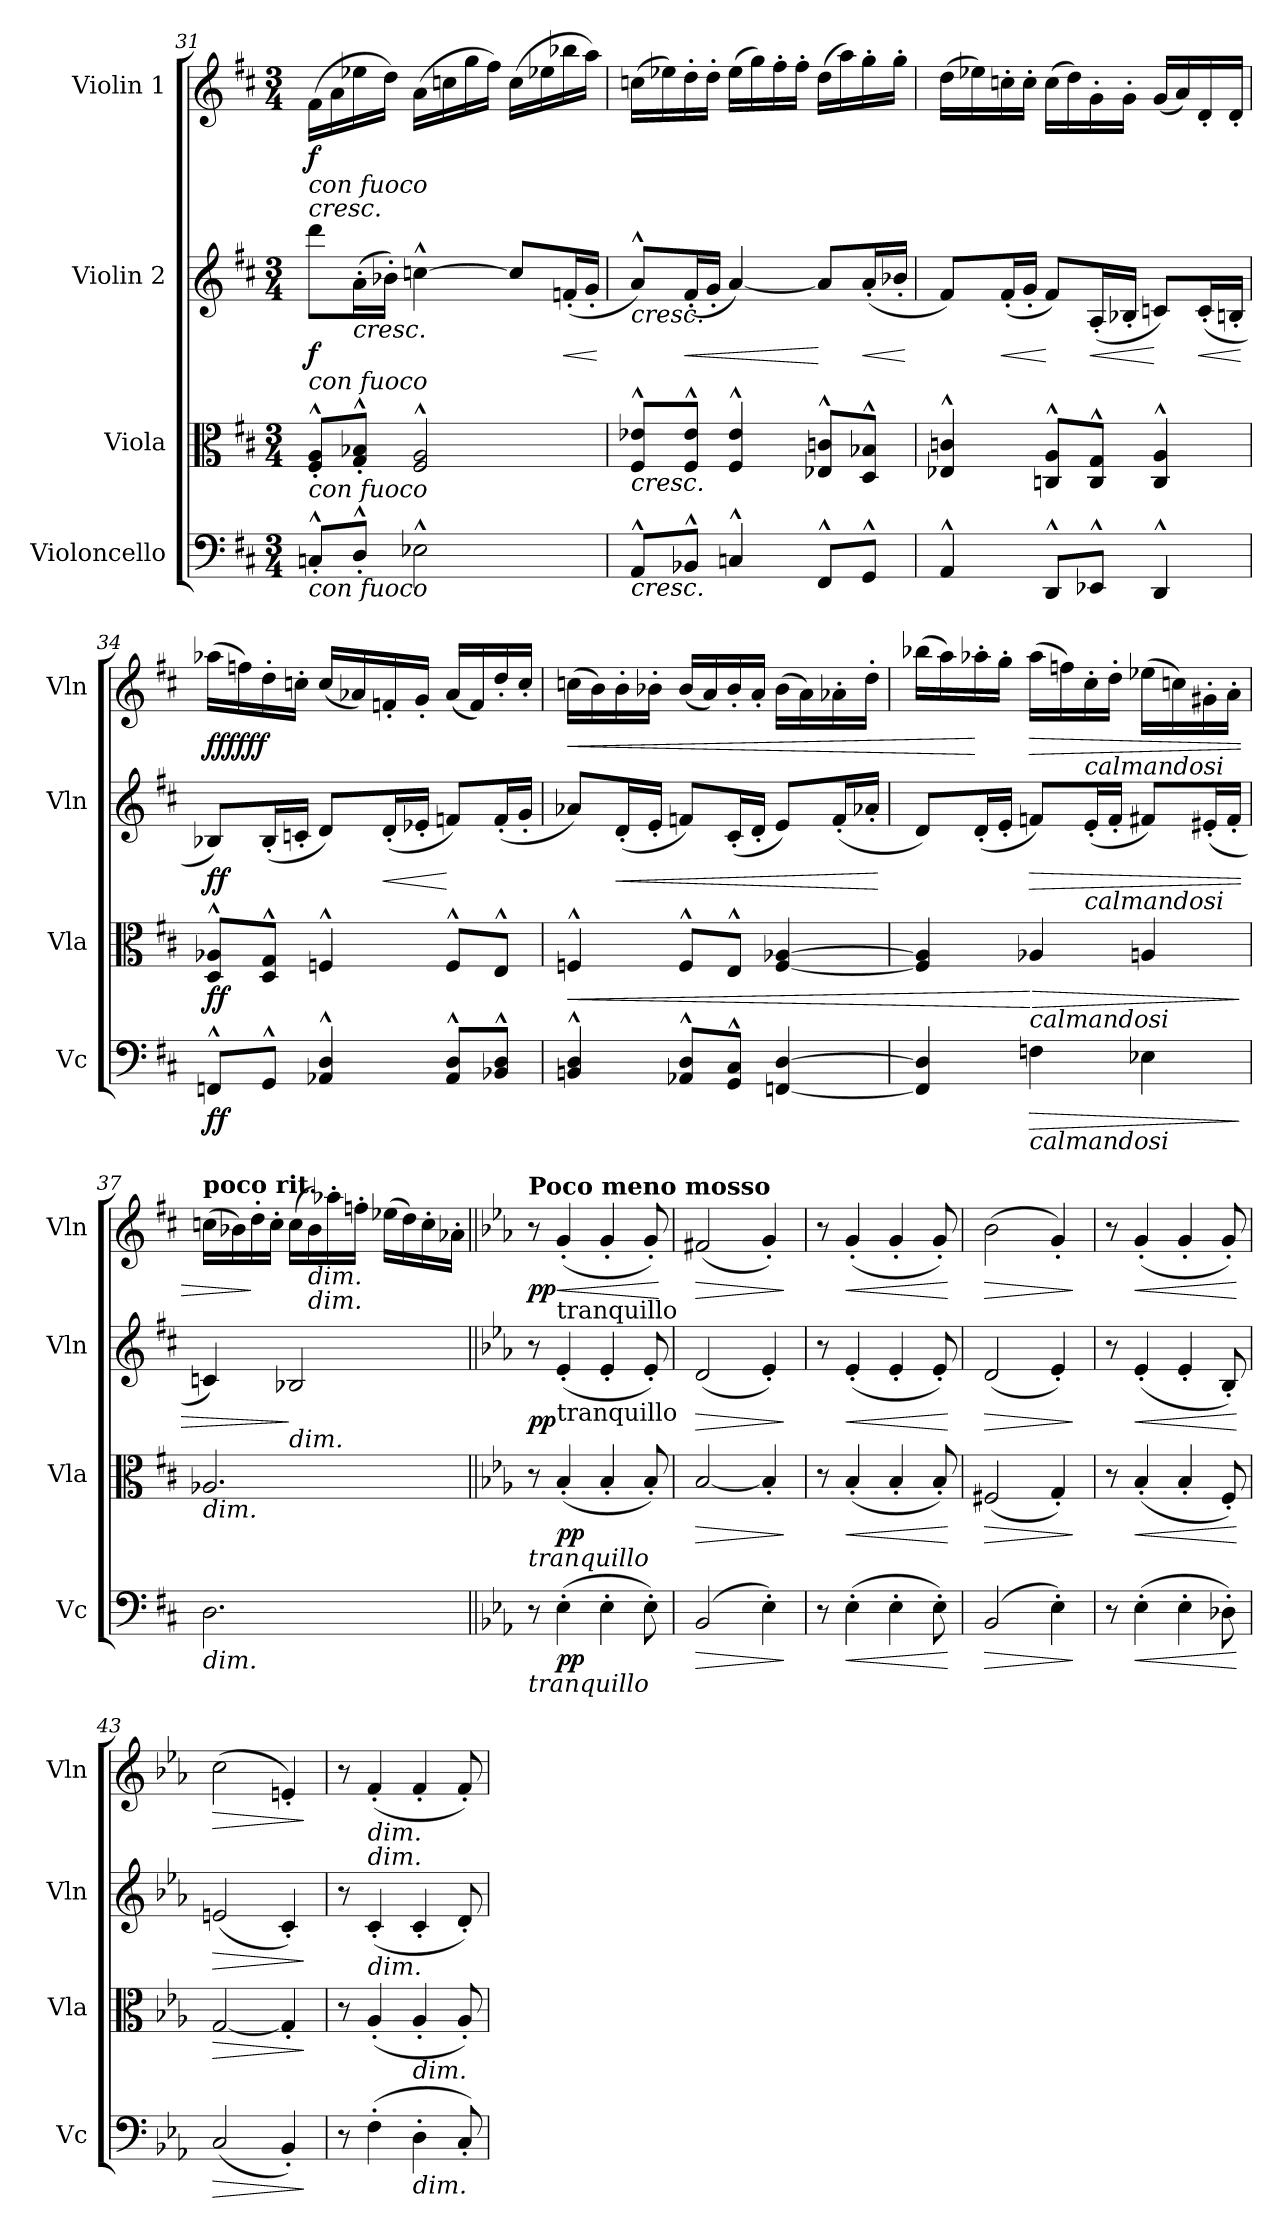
**kern	**dynam	**kern	**dynam	**kern	**dynam	**kern	**dynam
*part4	*part4	*part3	*part3	*part2	*part2	*part1	*part1
*staff4	*staff4	*staff3	*staff3	*staff2	*staff2	*staff1	*staff1
*I"Violoncello	*	*I"Viola	*	*I"Violin 2	*	*I"Violin 1	*
*I'Vc	*	*I'Vla	*	*I'Vln	*	*I'Vln	*
*clefF4	*	*clefC3	*	*clefG2	*	*clefG2	*
*k[f#c#]	*	*k[f#c#]	*	*k[f#c#]	*	*k[f#c#]	*
*M3/4	*	*M3/4	*	*M3/4	*	*M3/4	*
=31	=31	=31	=31	=31	=31	=31	=31
!	!	!	!	!	!	!LO:TX:b:i:t=con fuoco	!
!	!	!	!	!	!	!LO:TX:b:i:t=cresc.	!
!	!	!	!	!LO:TX:b:i:t=con fuoco	!	!	!
!	!	!LO:TX:b:i:t=con fuoco	!	!	!	!	!
!LO:TX:b:i:t=con fuoco	!	!	!	!	!	!	!
!	!	!	!	!	!LO:DY:b	!	!LO:DY:b
8Cn'^^/L	.	8F#/'^^ 8A/'^^L	.	8ddd\L	f	(16f#\LL	f
.	.	.	.	.	.	16a\	.
!	!	!	!	!LO:TX:b:i:t=cresc.	!	!	!
8D'^^/J	.	8G/'^^ 8B-X/'^^J	.	(>16a'\L	.	16ee-X\	.
.	.	.	.	16b-X'\JJ)	.	16dd\JJ)	.
2E-X^^\	.	2F#/^^ 2A/^^	.	[<4ccn^^\	.	(>16a\LL	.
.	.	.	.	.	.	16ccn\	.
.	.	.	.	.	.	16gg\	.
.	.	.	.	.	.	16ff#\JJ)	.
.	.	.	.	8cc/L]	.	(>16cc\LL	.
.	.	.	.	.	.	16ee-X\	.
!	!	!	!	!	!LO:HP:b	!	!
.	.	.	.	(16fn'/L	<	16bb-X\	.
.	.	.	.	16g'/JJ	.	16aa\JJ)	.
.	.	.	.	.	[	.	.
!!LO:LB:g=z
=32	=32	=32	=32	=32	=32	=32	=32
!	!	!	!	!LO:TX:b:i:t=cresc.	!	!	!
!	!	!LO:TX:b:i:t=cresc.	!	!	!	!	!
!LO:TX:b:i:t=cresc.	!	!	!	!	!	!	!
8AA^^/L	.	8F#/^^ 8e-X/^^L	.	8a^^/L)	.	(16ccn\LL	.
.	.	.	.	.	.	16ee-X\)	.
!	!	!	!	!	!LO:HP:b	!	!
8BB-X^^/J	.	8F#/^^ 8e-/^^J	.	(<16f#'/L	<	16dd'\	.
.	.	.	.	16g'/JJ	.	16dd'\JJ	.
4Cn^^/	.	4F#/^^ 4e-/^^	.	[<4a/)	.	(>16ee-\LL	.
.	.	.	.	.	.	16gg\)	.
.	.	.	.	.	.	16ff#'\	.
.	.	.	.	.	.	16ff#'\JJ	.
8FF#^^/L	.	8E-X/^^ 8cn/^^L	.	8a/L]	[	(>16dd\LL	.
.	.	.	.	.	.	16aa\)	.
!	!	!	!	!	!LO:HP:b	!	!
8GG^^/J	.	8D/^^ 8B-X/^^J	.	(<16a'/L	<	16gg'\	.
.	.	.	.	16b-X'/JJ	.	16gg'\JJ	.
.	.	.	.	.	[	.	.
=33	=33	=33	=33	=33	=33	=33	=33
4AA^^/	.	4E-X/^^ 4cn/^^	.	8f#/L)	.	(>16dd\LL	.
.	.	.	.	.	.	16ee-X\)	.
!	!	!	!	!	!LO:HP:b	!	!
.	.	.	.	(16f#'/L	<	16ccn'\	.
.	.	.	.	16g'/JJ	.	16cc'\JJ	.
8DD^^/L	.	8Cn/^^ 8A/^^L	.	8f#/L)	[	(>16cc\LL	.
.	.	.	.	.	.	16dd\)	.
!	!	!	!	!	!LO:HP:b	!	!
8EE-X^^/J	.	8C/^^ 8G/^^J	.	(<16A'/L	<	16g'\	.
.	.	.	.	16B-X'/JJ	.	16g'\JJ	.
4DD^^/	.	4C/^^ 4A/^^	.	8cn/L)	[	(<16g/LL	.
.	.	.	.	.	.	16a/)	.
!	!	!	!	!	!LO:HP:b	!	!
.	.	.	.	(<16c'/L	<	16d'/	.
.	.	.	.	16Bn'/JJ	.	16d'/JJ	.
.	.	.	.	.	[	.	.
=34	=34	=34	=34	=34	=34	=34	=34
!	!LO:DY:b	!	!LO:DY:b	!	!LO:DY:b	!	!LO:DY:b
!	!	!	!	!	!	!	!LO:DY:n=1:b
!	!	!	!	!	!	!	!LO:DY:n=2:b
8FFn^^/L	ff	8D/^^ 8A-X/^^L	ff	8B-X/L)	ff	(>16aa-X\LL	ff ff ff
.	.	.	.	.	.	16ffn\)	.
8GG^^/J	.	8D/^^ 8G/^^J	.	(<16B-'/L	.	16dd'\	.
.	.	.	.	16cn'/JJ	.	16ccn'\JJ	.
4AA-X/^^ 4D/^^	.	4Fn^^/	.	8d/L)	.	(<16cc/LL	.
.	.	.	.	.	.	16a-X/)	.
!	!	!	!	!	!LO:HP:b	!	!
.	.	.	.	(<16d'/L	<	16fn'/	.
.	.	.	.	16e-X'/JJ	.	16g'/JJ	.
8AA-/^^ 8D/^^L	.	8F^^/L	.	8fn/L)	[	(<16a-/LL	.
.	.	.	.	.	.	16f/)	.
8BB-X/^^ 8D/^^J	.	8E^^/J	.	(16f'/L	.	16dd'/	.
.	.	.	.	16g'/JJ	.	16cc'/JJ	.
=35	=35	=35	=35	=35	=35	=35	=35
!	!	!	!LO:HP:b	!	!	!	!LO:HP:b
4BBn/^^ 4D/^^	.	4Fn^^/	<	8a-X/L)	.	(>16ccn\LL	<
.	.	.	.	.	.	16b\)	.
!	!	!	!	!	!LO:HP:b	!	!
.	.	.	.	(<16d'/L	<	16b'\	.
.	.	.	.	16e'/JJ	.	16b-X'\JJ	.
8AA-X/^^ 8D/^^L	.	8F^^/L	.	8fn/L)	.	(<16b-/LL	.
.	.	.	.	.	.	16a/)	.
8GG/^^ 8C#/^^J	.	8E^^/J	.	(<16c#'/L	.	16b-'/	.
.	.	.	.	16d'/JJ	.	16a'/JJ	.
[<4FFn/ [>4D/	.	[<4F/ [>4A-X/	.	8e/L)	.	(>16b-\LL	.
.	.	.	.	.	.	16a\)	.
.	.	.	.	(16f'/L	.	16a-X'\	.
.	.	.	.	16a-X'/JJ	.	16dd'\JJ	.
.	.	.	.	.	[	.	.
!!LO:LB:g=z
=36	=36	=36	=36	=36	=36	=36	=36
4FF/] 4D/]	.	4F/] 4A-/]	.	8d/L)	.	(>16bb-X\LL	.
.	.	.	.	.	.	16aa\)	.
.	.	.	.	(<16d'/L	.	16aa-X'\	[
.	.	.	.	16e'/JJ	.	16gg'\JJ	.
!	!	!LO:TX:b:i:t=calmandosi	!	!	!	!	!
!LO:TX:b:i:t=calmandosi	!	!	!	!	!	!	!
!	!LO:HP:b	!	!LO:HP:n=1:b	!	!LO:HP:b	!	!LO:HP:b
4Fn\	>	4A-X/	[ >	8fn/L)	>	(>16aa-\LL	>
.	.	.	.	.	.	16ffn\)	.
!	!	!	!	!	!	!LO:TX:b:i:t=calmandosi	!
!	!	!	!	!LO:TX:b:i:t=calmandosi	!	!	!
.	.	.	.	(<16e'/L	.	16cc#'\	.
.	.	.	.	16f'/JJ	.	16dd'\JJ	.
4E-X\	.	4An/	.	8f#X/L)	.	(>16ee-X\LL	.
.	.	.	.	.	.	16ccn\)	.
.	.	.	.	(<16e#X'/L	.	16g#X'\	.
.	.	.	.	16f#'/JJ	.	16a'\JJ	.
.	]	.	]	.	.	.	.
=37	=37	=37	=37	=37	=37	=37	=37
*	*	*	*	*	*	*^	*
!	!	!	!	!	!	!LO:TX:a:B:t=poco rit.	!	!
!	!	!LO:TX:b:i:t=dim.	!	!	!	!	!	!
!LO:TX:b:i:t=dim.	!	!	!	!	!	!	!	!
2.D\	.	2.A-X/	.	4cn/)	.	(16ccn\LL	4ryy	.
.	.	.	.	.	.	16b-X\)	.	.
.	.	.	.	.	.	16dd'\	.	]
.	.	.	.	.	.	16cc'\JJ	.	.
!	!	!	!	!LO:TX:b:i:t=dim.	!	!	!	!
.	.	.	.	2B-X/	]	(16cc\LL	4ryy	.
!	!	!	!	!	!	!LO:TX:b:i:t=dim.	!	!
!	!	!	!	!	!	!LO:TX:b:i:t=dim.	!	!
.	.	.	.	.	.	16b-\)	.	.
.	.	.	.	.	.	16aa-X'\	.	.
.	.	.	.	.	.	16ffn'\JJ	.	.
.	.	.	.	.	.	(16ee-X\LL	4ryy	.
.	.	.	.	.	.	16dd\)	.	.
.	.	.	.	.	.	16cc'\	.	.
.	.	.	.	.	.	16a-X'\JJ	.	.
*	*	*	*	*	*	*v	*v	*
=38||	=38||	=38||	=38||	=38||	=38||	=38||	=38||
*k[b-e-a-]	*	*k[b-e-a-]	*	*k[b-e-a-]	*	*k[b-e-a-]	*
!	!	!	!	!	!	!LO:TX:a:B:t=Poco meno mosso	!
!	!	!LO:TX:b:i:t=tranquillo	!	!	!	!	!
!LO:TX:b:i:t=tranquillo	!	!	!	!	!	!	!
!	!	!	!	!	!LO:DY:b	!	!LO:DY:b
8r	.	8r	.	8r	pp	8r	pp
!	!	!	!	!	!	!LO:TX:b:t=tranquillo	!
!	!	!	!	!LO:TX:b:t=tranquillo	!	!	!
!	!LO:DY:b	!	!LO:DY:b	!	!	!	!LO:HP:b
(4E-'\	pp	(4B-'/	pp	(4e-'/	.	(4g'/	<
4E-'\	.	4B-'/	.	4e-'/	.	4g'/	.
8E-'\)	.	8B-'/)	.	8e-'/)	.	8g'/)	.
.	.	.	.	.	.	.	[
=39	=39	=39	=39	=39	=39	=39	=39
!	!LO:HP:b	!	!LO:HP:b	!	!LO:HP:b	!	!LO:HP:b
(2BB-/	>	[<2B-/	>	(<2d/	>	(2f#X/	>
4E-'\)	.	4B-'/]	.	4e-'/)	.	4g'/)	.
.	]	.	]	.	]	.	]
=40	=40	=40	=40	=40	=40	=40	=40
8r	.	8r	.	8r	.	8r	.
!	!LO:HP:b	!	!LO:HP:b	!	!LO:HP:b	!	!LO:HP:b
(4E-'\	<	(4B-'/	<	(4e-'/	<	(4g'/	<
4E-'\	.	4B-'/	.	4e-'/	.	4g'/	.
8E-'\)	.	8B-'/)	.	8e-'/)	.	8g'/)	.
.	[	.	[	.	[	.	[
=41	=41	=41	=41	=41	=41	=41	=41
!	!LO:HP:b	!	!LO:HP:b	!	!LO:HP:b	!	!LO:HP:b
(2BB-/	>	(2F#X/	>	(<2d/	>	(2b-\	>
4E-'\)	.	4G'/)	.	4e-'/)	.	4g'/)	.
.	]	.	]	.	]	.	]
=42	=42	=42	=42	=42	=42	=42	=42
8r	.	8r	.	8r	.	8r	.
!	!LO:HP:b	!	!LO:HP:b	!	!LO:HP:b	!	!LO:HP:b
(4E-'\	<	(4B-'/	<	(<4e-'/	<	(4g'/	<
4E-'\	.	4B-'/	.	4e-'/	.	4g'/	.
8D-X'\)	.	8F'/)	.	8B-'/)	.	8g'/)	.
.	[	.	[	.	[	.	[
=43	=43	=43	=43	=43	=43	=43	=43
!	!LO:HP:b	!	!LO:HP:b	!	!LO:HP:b	!	!LO:HP:b
(2C/	>	[<2G/	>	(<2en/	>	(2cc\	>
4BB-'/)	.	4G'/]	.	4c'/)	.	4en'/)	.
.	]	.	]	.	]	.	]
=44	=44	=44	=44	=44	=44	=44	=44
8r	.	8r	.	8r	.	8r	.
!	!	!	!	!	!	!LO:TX:b:i:t=dim.	!
!	!	!	!	!	!	!LO:TX:b:i:t=dim.	!
!	!	!	!	!LO:TX:b:i:t=dim.	!	!	!
(4F'\	.	(4A-'/	.	(<4c'/	.	(4f'/	.
!	!	!LO:TX:b:i:t=dim.	!	!	!	!	!
!LO:TX:b:i:t=dim.	!	!	!	!	!	!	!
4D'\	.	4A-'/	.	4c'/	.	4f'/	.
8C'/)	.	8A-'/)	.	8d'/)	.	8f'/)	.
=	=	=	=	=	=	=	=
*-	*-	*-	*-	*-	*-	*-	*-
